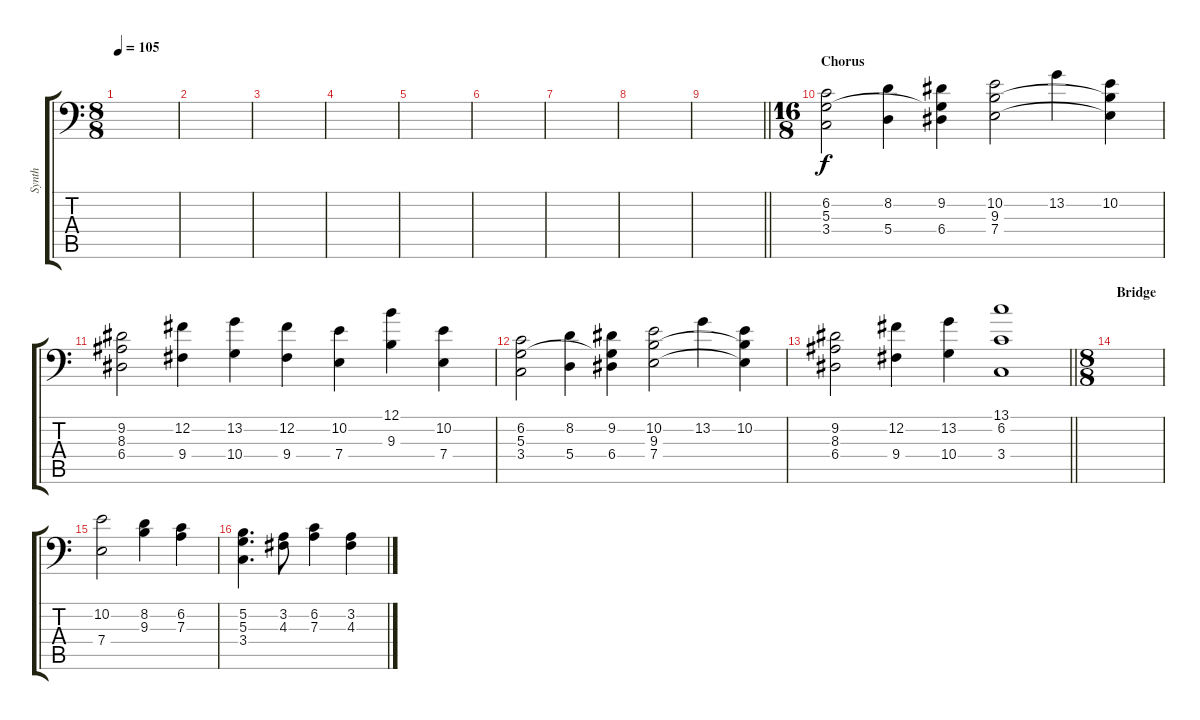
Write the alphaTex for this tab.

\track ("Synth" "Synth") {instrument stringensemble1}
\staff {score tabs}
\tuning (B3 Gb3 D3 A2 E2 A1) {hide}
\ts (8 8)
\tempo 105
\clef f4
\ks c
|
|
|
|
|
|
|
|
\barLineRight lightlight
|
\ts (16 8)
\section ("" "Chorus")
(6.2 5.3 3.4).2 (8.2 5.4).4 (9.2 5.3{t} 6.4).4 (10.2 9.3 7.4).2 13.2.4 (10.2 9.3{t} 7.4{t}).4 |
(9.2 8.3 6.4).2 (12.2 9.4).4 (13.2 10.4).4 (12.2 9.4).4 (10.2 7.4).4 (12.1 9.3).4 (10.2 7.4).4 |
(6.2 5.3 3.4).2 (8.2 5.4).4 (9.2 5.3{t} 6.4).4 (10.2 9.3 7.4).2 13.2.4 (10.2 9.3{t} 7.4{t}).4 |
\barLineRight lightlight
(9.2 8.3 6.4).2 (12.2 9.4).4 (13.2 10.4).4 (13.1 6.2 3.4).1 |
\ts (8 8)
\section ("" "Bridge")
|
(10.2 7.4).2 (8.2 9.3).4 (6.2 7.3).4 |
(5.2 5.3 3.4).4{d} (3.2 4.3).8 (6.2 7.3).4 (3.2 4.3).4
